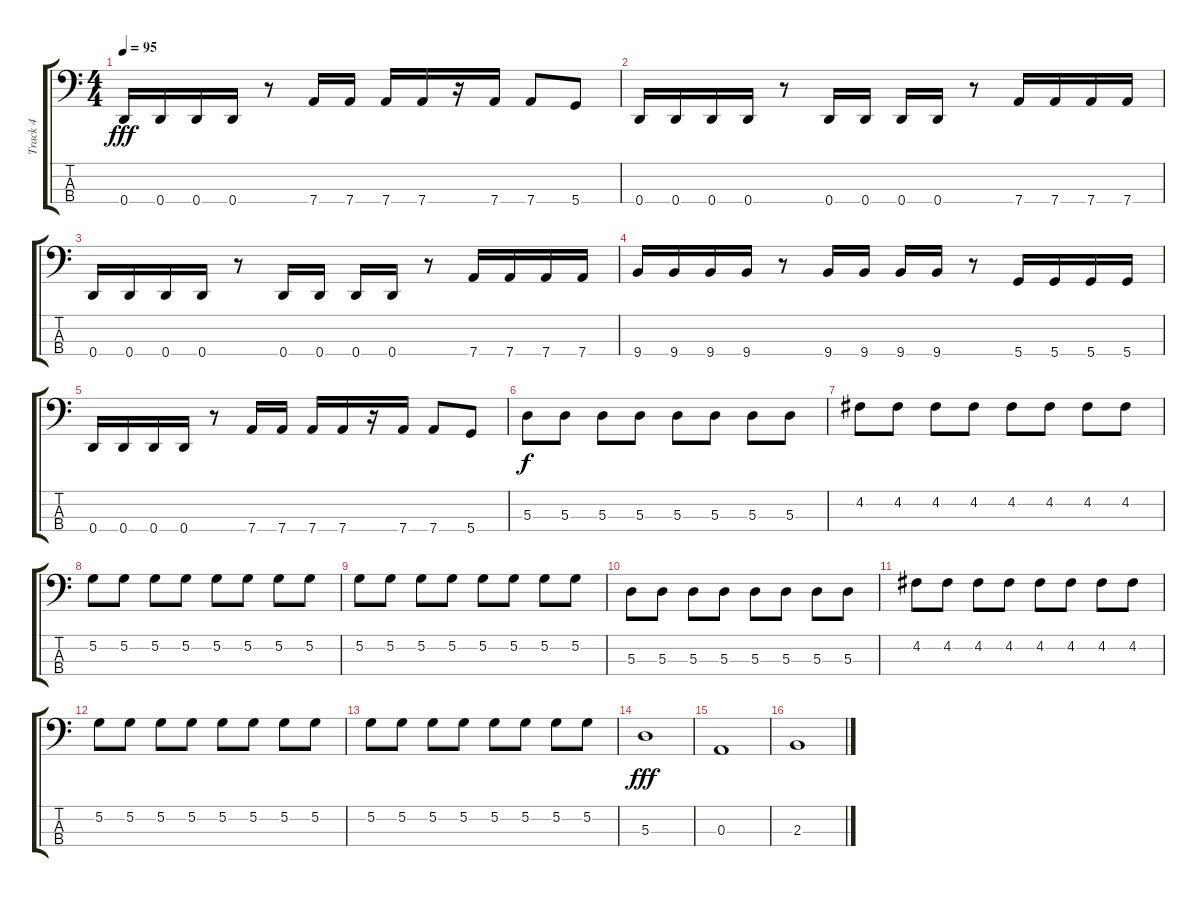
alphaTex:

\track ("Track 4" "Track 4") {instrument electricbassfinger}
\staff {score tabs}
\tuning (G2 D2 A1 D1) {hide}
\ts (4 4)
\tempo 95
\clef f4
\ks c
0.4.16{dy fff} 0.4.16 0.4.16 0.4.16 r.8 7.4.16 7.4.16 7.4.16 7.4.16 r.16 7.4.16 7.4.8 5.4.8 |
0.4.16 0.4.16 0.4.16 0.4.16 r.8 0.4.16 0.4.16 0.4.16 0.4.16 r.8 7.4.16 7.4.16 7.4.16 7.4.16 |
0.4.16 0.4.16 0.4.16 0.4.16 r.8 0.4.16 0.4.16 0.4.16 0.4.16 r.8 7.4.16 7.4.16 7.4.16 7.4.16 |
9.4.16 9.4.16 9.4.16 9.4.16 r.8 9.4.16 9.4.16 9.4.16 9.4.16 r.8 5.4.16 5.4.16 5.4.16 5.4.16 |
0.4.16 0.4.16 0.4.16 0.4.16 r.8 7.4.16 7.4.16 7.4.16 7.4.16 r.16 7.4.16 7.4.8 5.4.8 |
5.3.8{dy f} 5.3.8 5.3.8 5.3.8 5.3.8 5.3.8 5.3.8 5.3.8 |
4.2.8 4.2.8 4.2.8 4.2.8 4.2.8 4.2.8 4.2.8 4.2.8 |
5.2.8 5.2.8 5.2.8 5.2.8 5.2.8 5.2.8 5.2.8 5.2.8 |
5.2.8 5.2.8 5.2.8 5.2.8 5.2.8 5.2.8 5.2.8 5.2.8 |
5.3.8 5.3.8 5.3.8 5.3.8 5.3.8 5.3.8 5.3.8 5.3.8 |
4.2.8 4.2.8 4.2.8 4.2.8 4.2.8 4.2.8 4.2.8 4.2.8 |
5.2.8 5.2.8 5.2.8 5.2.8 5.2.8 5.2.8 5.2.8 5.2.8 |
5.2.8 5.2.8 5.2.8 5.2.8 5.2.8 5.2.8 5.2.8 5.2.8 |
5.3.1{dy fff} |
0.3.1 |
2.3.1
